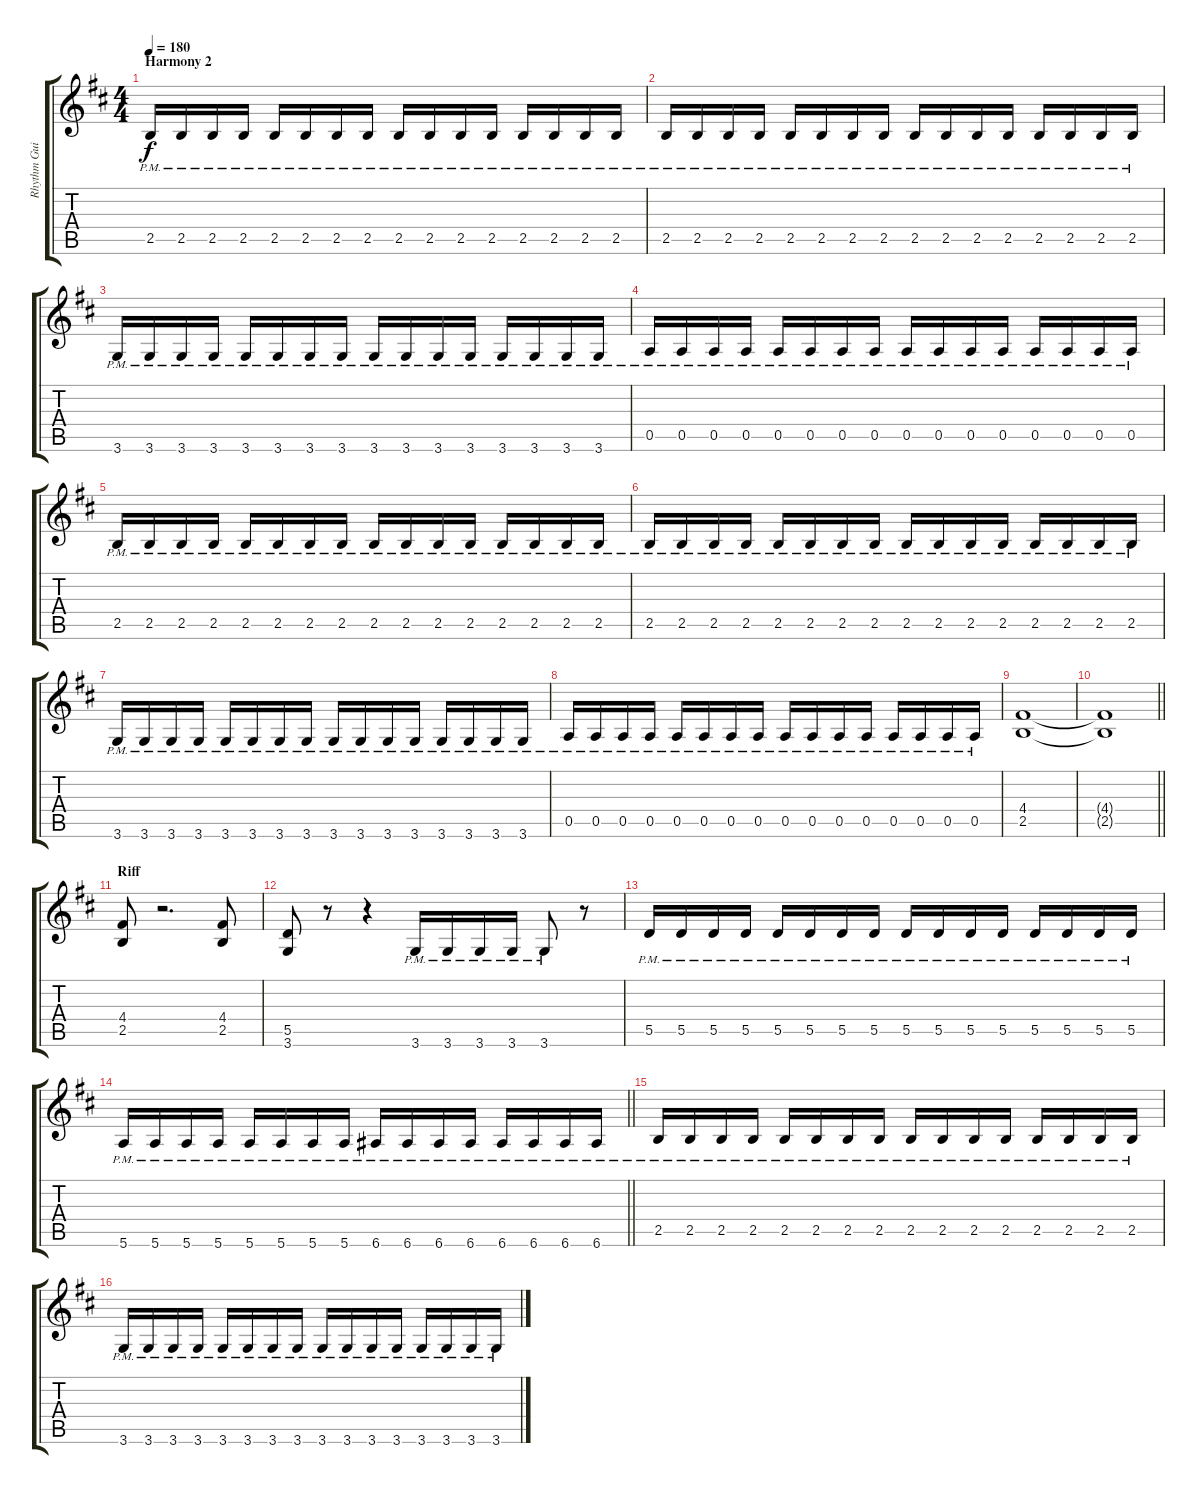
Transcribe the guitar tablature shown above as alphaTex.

\track ("Rhythm Guitar 1: Juha-Pekka Alanen" "Rhythm Gui") {instrument distortionguitar}
\staff {score tabs}
\tuning (E4 B3 G3 D3 A2 E2) {hide}
\ts (4 4)
\section ("" "Harmony 2")
\tempo 180
\clef g2
\ks bminor
2.5{pm}.16{dy f} 2.5{pm}.16 2.5{pm}.16 2.5{pm}.16 2.5{pm}.16 2.5{pm}.16 2.5{pm}.16 2.5{pm}.16 2.5{pm}.16 2.5{pm}.16 2.5{pm}.16 2.5{pm}.16 2.5{pm}.16 2.5{pm}.16 2.5{pm}.16 2.5{pm}.16 |
2.5{pm}.16 2.5{pm}.16 2.5{pm}.16 2.5{pm}.16 2.5{pm}.16 2.5{pm}.16 2.5{pm}.16 2.5{pm}.16 2.5{pm}.16 2.5{pm}.16 2.5{pm}.16 2.5{pm}.16 2.5{pm}.16 2.5{pm}.16 2.5{pm}.16 2.5{pm}.16 |
3.6{pm}.16 3.6{pm}.16 3.6{pm}.16 3.6{pm}.16 3.6{pm}.16 3.6{pm}.16 3.6{pm}.16 3.6{pm}.16 3.6{pm}.16 3.6{pm}.16 3.6{pm}.16 3.6{pm}.16 3.6{pm}.16 3.6{pm}.16 3.6{pm}.16 3.6{pm}.16 |
0.5{pm}.16 0.5{pm}.16 0.5{pm}.16 0.5{pm}.16 0.5{pm}.16 0.5{pm}.16 0.5{pm}.16 0.5{pm}.16 0.5{pm}.16 0.5{pm}.16 0.5{pm}.16 0.5{pm}.16 0.5{pm}.16 0.5{pm}.16 0.5{pm}.16 0.5{pm}.16 |
2.5{pm}.16 2.5{pm}.16 2.5{pm}.16 2.5{pm}.16 2.5{pm}.16 2.5{pm}.16 2.5{pm}.16 2.5{pm}.16 2.5{pm}.16 2.5{pm}.16 2.5{pm}.16 2.5{pm}.16 2.5{pm}.16 2.5{pm}.16 2.5{pm}.16 2.5{pm}.16 |
2.5{pm}.16 2.5{pm}.16 2.5{pm}.16 2.5{pm}.16 2.5{pm}.16 2.5{pm}.16 2.5{pm}.16 2.5{pm}.16 2.5{pm}.16 2.5{pm}.16 2.5{pm}.16 2.5{pm}.16 2.5{pm}.16 2.5{pm}.16 2.5{pm}.16 2.5{pm}.16 |
3.6{pm}.16 3.6{pm}.16 3.6{pm}.16 3.6{pm}.16 3.6{pm}.16 3.6{pm}.16 3.6{pm}.16 3.6{pm}.16 3.6{pm}.16 3.6{pm}.16 3.6{pm}.16 3.6{pm}.16 3.6{pm}.16 3.6{pm}.16 3.6{pm}.16 3.6{pm}.16 |
0.5{pm}.16 0.5{pm}.16 0.5{pm}.16 0.5{pm}.16 0.5{pm}.16 0.5{pm}.16 0.5{pm}.16 0.5{pm}.16 0.5{pm}.16 0.5{pm}.16 0.5{pm}.16 0.5{pm}.16 0.5{pm}.16 0.5{pm}.16 0.5{pm}.16 0.5{pm}.16 |
(4.4 2.5).1 |
\barLineRight lightlight
(4.4{t} 2.5{t}).1 |
\section ("" "Riff")
(4.4 2.5).8 r.2{d} (4.4 2.5).8 |
(5.5 3.6).8 r.8 r.4 3.6{pm}.16 3.6{pm}.16 3.6{pm}.16 3.6{pm}.16 3.6{pm}.8 r.8 |
5.5{pm}.16 5.5{pm}.16 5.5{pm}.16 5.5{pm}.16 5.5{pm}.16 5.5{pm}.16 5.5{pm}.16 5.5{pm}.16 5.5{pm}.16 5.5{pm}.16 5.5{pm}.16 5.5{pm}.16 5.5{pm}.16 5.5{pm}.16 5.5{pm}.16 5.5{pm}.16 |
\barLineRight lightlight
5.6{pm}.16 5.6{pm}.16 5.6{pm}.16 5.6{pm}.16 5.6{pm}.16 5.6{pm}.16 5.6{pm}.16 5.6{pm}.16 6.6{pm}.16 6.6{pm}.16 6.6{pm}.16 6.6{pm}.16 6.6{pm}.16 6.6{pm}.16 6.6{pm}.16 6.6{pm}.16 |
2.5{pm}.16 2.5{pm}.16 2.5{pm}.16 2.5{pm}.16 2.5{pm}.16 2.5{pm}.16 2.5{pm}.16 2.5{pm}.16 2.5{pm}.16 2.5{pm}.16 2.5{pm}.16 2.5{pm}.16 2.5{pm}.16 2.5{pm}.16 2.5{pm}.16 2.5{pm}.16 |
3.6{pm}.16 3.6{pm}.16 3.6{pm}.16 3.6{pm}.16 3.6{pm}.16 3.6{pm}.16 3.6{pm}.16 3.6{pm}.16 3.6{pm}.16 3.6{pm}.16 3.6{pm}.16 3.6{pm}.16 3.6{pm}.16 3.6{pm}.16 3.6{pm}.16 3.6{pm}.16
